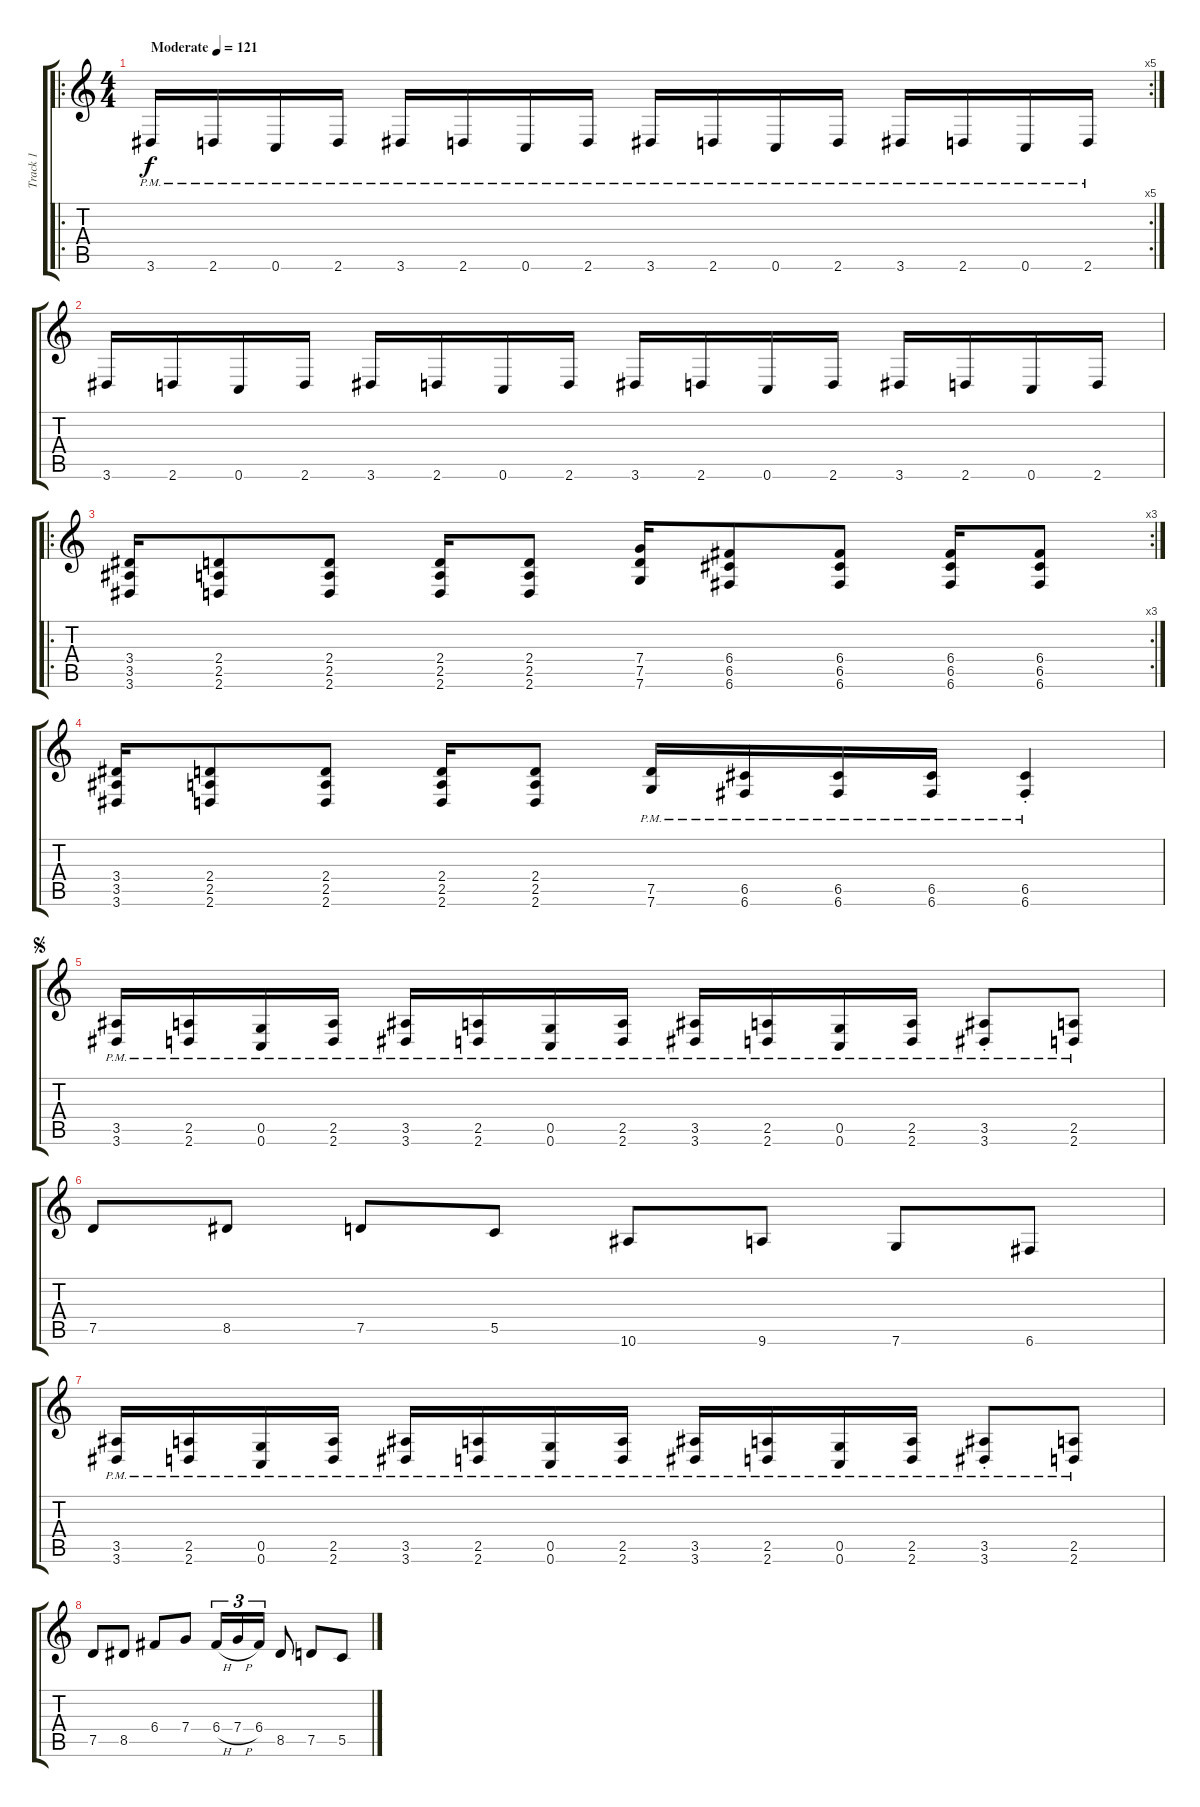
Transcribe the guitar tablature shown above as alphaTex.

\track ("Track 1" "Track 1") {instrument distortionguitar}
\staff {score tabs}
\tuning (D4 A3 F3 C3 G2 C2) {hide}
\ro
\rc 5
\ts (4 4)
\tempo (121 "Moderate")
\clef g2
\ks c
3.6{pm}.16{dy f instrument distortionguitar} 2.6{pm}.16 0.6{pm}.16 2.6{pm}.16 3.6{pm}.16 2.6{pm}.16 0.6{pm}.16 2.6{pm}.16 3.6{pm}.16 2.6{pm}.16 0.6{pm}.16 2.6{pm}.16 3.6{pm}.16 2.6{pm}.16 0.6{pm}.16 2.6{pm}.16 |
3.6.16 2.6.16 0.6.16 2.6.16 3.6.16 2.6.16 0.6.16 2.6.16 3.6.16 2.6.16 0.6.16 2.6.16 3.6.16 2.6.16 0.6.16 2.6.16 |
\ro
\rc 3
(3.4 3.5 3.6).16 (2.4 2.5 2.6).8 (2.4 2.5 2.6).8 (2.4 2.5 2.6).16 (2.4 2.5 2.6).8 (7.4 7.5 7.6).16 (6.4 6.5 6.6).8 (6.4 6.5 6.6).8 (6.4 6.5 6.6).16 (6.4 6.5 6.6).8 |
(3.4 3.5 3.6).16 (2.4 2.5 2.6).8 (2.4 2.5 2.6).8 (2.4 2.5 2.6).16 (2.4 2.5 2.6).8 (7.5{pm} 7.6{pm}).16 (6.5{pm} 6.6{pm}).16 (6.5{pm} 6.6{pm}).16 (6.5{pm} 6.6{pm}).16 (6.5{pm st} 6.6{pm st}).4 |
\jump segno
(3.5{pm} 3.6{pm}).16 (2.5{pm} 2.6{pm}).16 (0.5{pm} 0.6{pm}).16 (2.5{pm} 2.6{pm}).16 (3.5{pm} 3.6{pm}).16 (2.5{pm} 2.6{pm}).16 (0.5{pm} 0.6{pm}).16 (2.5{pm} 2.6{pm}).16 (3.5{pm} 3.6{pm}).16 (2.5{pm} 2.6{pm}).16 (0.5{pm} 0.6{pm}).16 (2.5{pm} 2.6{pm}).16 (3.5{pm st} 3.6{pm st}).8 (2.5{pm} 2.6{pm}).8 |
7.5.8 8.5.8 7.5.8 5.5.8 10.6.8 9.6.8 7.6.8 6.6.8 |
(3.5{pm} 3.6{pm}).16 (2.5{pm} 2.6{pm}).16 (0.5{pm} 0.6{pm}).16 (2.5{pm} 2.6{pm}).16 (3.5{pm} 3.6{pm}).16 (2.5{pm} 2.6{pm}).16 (0.5{pm} 0.6{pm}).16 (2.5{pm} 2.6{pm}).16 (3.5{pm} 3.6{pm}).16 (2.5{pm} 2.6{pm}).16 (0.5{pm} 0.6{pm}).16 (2.5{pm} 2.6{pm}).16 (3.5{pm st} 3.6{pm st}).8 (2.5{pm} 2.6{pm}).8 |
7.5.8 8.5.8 6.4.8 7.4.8 6.4{h}.16{tu (3 2)} 7.4{h}.16{tu (3 2)} 6.4.16{tu (3 2)} 8.5.8 7.5.8 5.5.8
